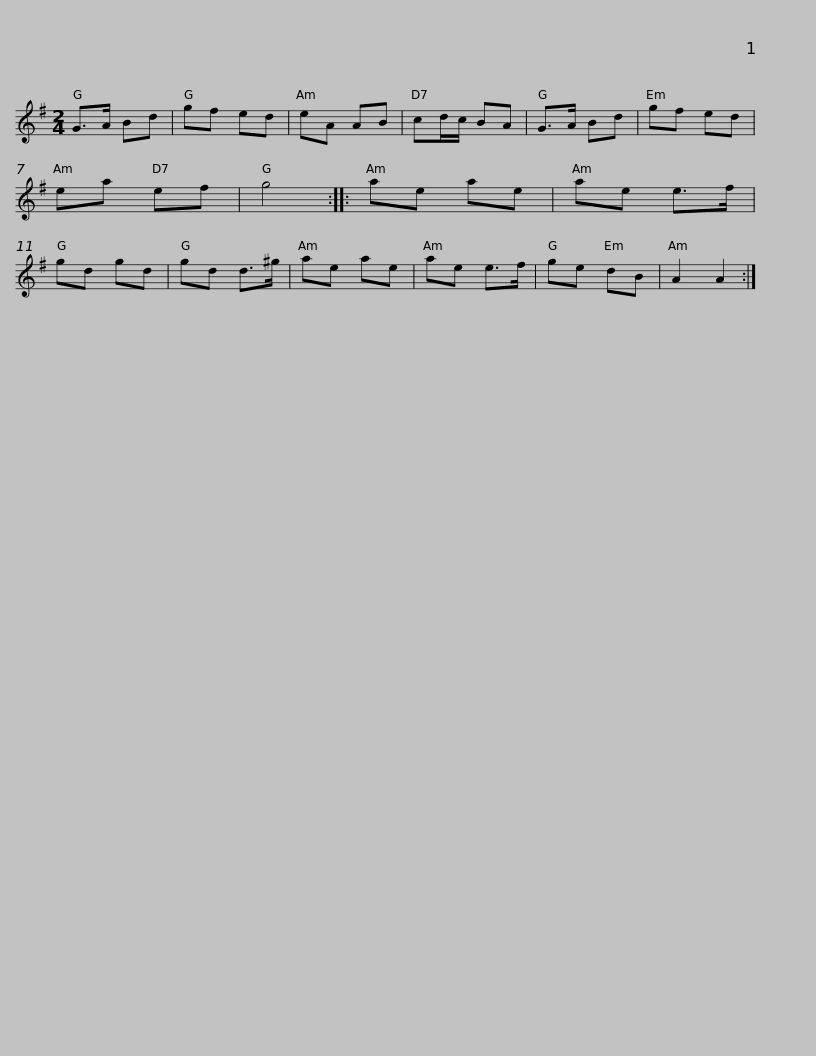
X:1
L:1/8
M:2/4
I:linebreak $
K:G
V:1 treble
V:1
 G>A Bd | gf ed | eA AB | cd/c/ BA | G>A Bd | %5
 gf ed | ea ef | g4 :: ae ae | ae e>f |$ %10
 gd gd | gd d>^g | ae ae | ae e>f | ge dB | %15
 A2 A2 :| %16
